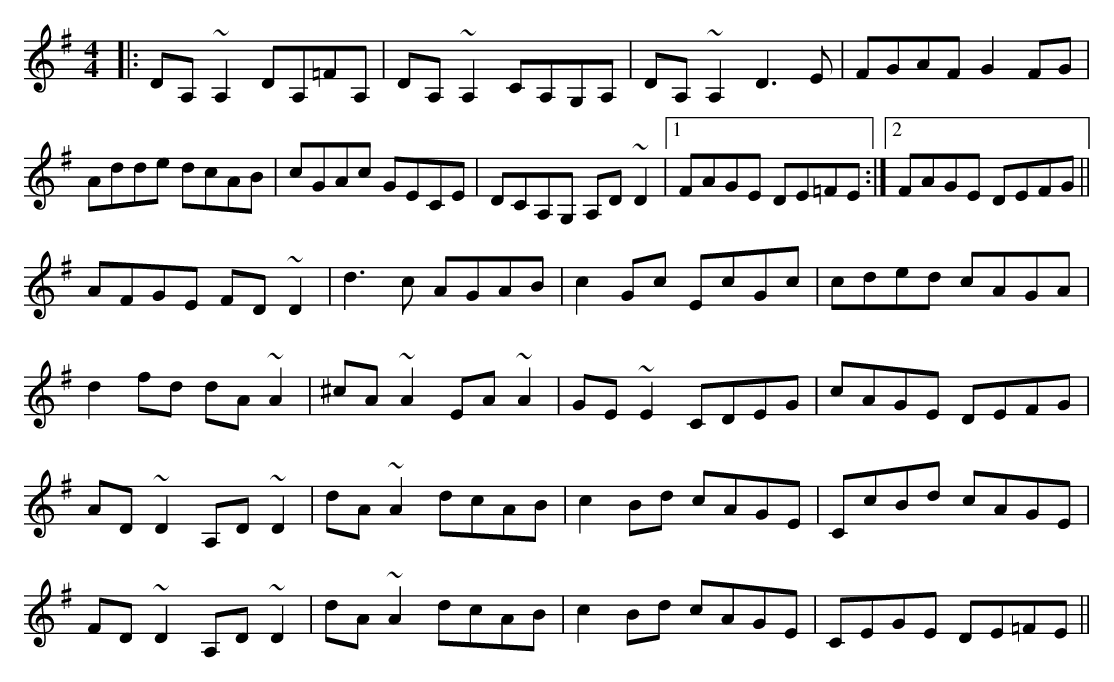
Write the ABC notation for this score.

X:1
M:4/4
K:Dmix
|:DA,~A,2 DA,=FA,|DA,~A,2 CA,G,A,|DA,~A,2 D3E|FGAF G2FG|
Adde dcAB|cGAc GECE|DCA,G, A,D~D2|1 FAGE DE=FE:|2 FAGE DEFG||
AFGE FD~D2|d3c AGAB|c2Gc EcGc|cded cAGA|
d2fd dA ~A2|^cA~A2 EA~A2|GE~E2 CDEG|cAGE DEFG|
AD~D2 A,D~D2|dA~A2 dcAB|c2Bd cAGE|CcBd cAGE|
FD~D2 A,D~D2|dA~A2 dcAB|c2Bd cAGE|CEGE DE=FE||
